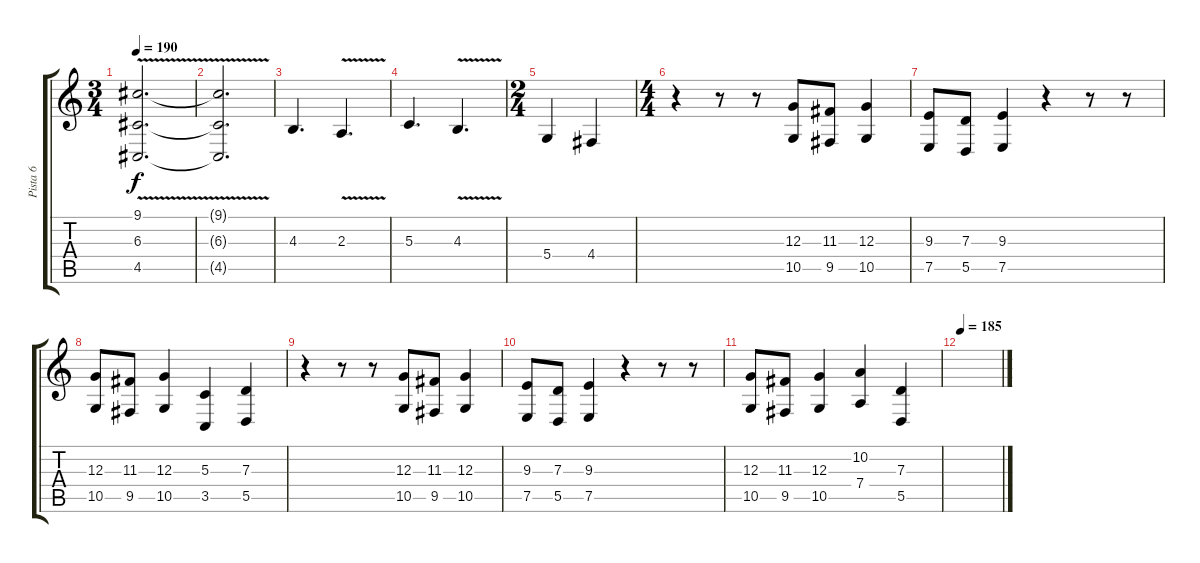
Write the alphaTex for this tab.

\track ("Pista 6" "Pista 6") {instrument fx2soundtrack}
\staff {score tabs}
\tuning (E4 B3 G3 D3 A2 E2) {hide}
\ts (3 4)
\tempo 190
\clef g2
\ks c
(9.1{v} 6.3 4.5).2{d dy f} |
(9.1{t} 6.3{t} 4.5{t}).2{d} |
4.3.4{d} 2.3{v}.4{d} |
5.3.4{d} 4.3{v}.4{d} |
\ts (2 4)
5.4.4 4.4.4 |
\ts (4 4)
r.4 r.8 r.8 (12.3 10.5).8 (11.3 9.5).8 (12.3 10.5).4 |
(9.3 7.5).8 (7.3 5.5).8 (9.3 7.5).4 r.4 r.8 r.8 |
(12.3 10.5).8 (11.3 9.5).8 (12.3 10.5).4 (5.3 3.5).4 (7.3 5.5).4 |
r.4 r.8 r.8 (12.3 10.5).8 (11.3 9.5).8 (12.3 10.5).4 |
(9.3 7.5).8 (7.3 5.5).8 (9.3 7.5).4 r.4 r.8 r.8 |
(12.3 10.5).8 (11.3 9.5).8 (12.3 10.5).4 (10.2 7.4).4 (7.3 5.5).4 |
\tempo 185
